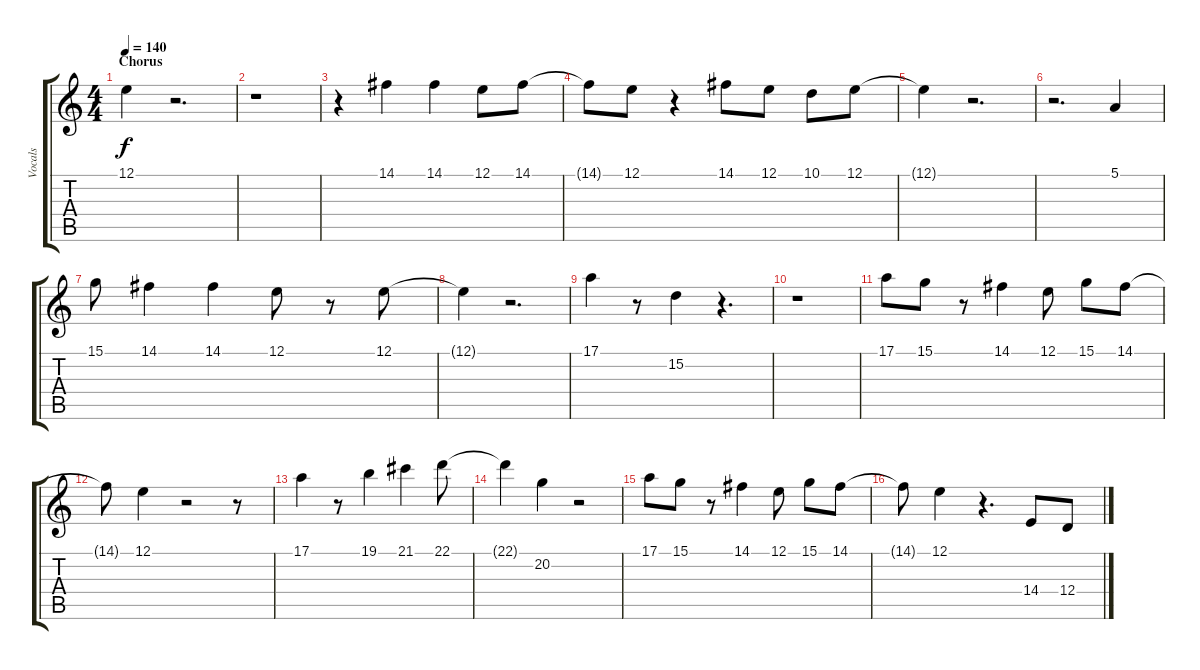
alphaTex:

\track ("Vocals" "Vocals") {instrument lead1square}
\staff {score tabs}
\tuning (E4 B3 G3 D3 A2 E2) {hide}
\ts (4 4)
\section ("" "Chorus")
\tempo 140
\clef g2
\ks c
12.1{t}.4{dy f} r.2{d} |
r.1 |
r.4 14.1.4 14.1.4 12.1.8 14.1.8 |
14.1{t}.8 12.1.8 r.4 14.1.8 12.1.8 10.1.8 12.1.8 |
12.1{t}.4 r.2{d} |
r.2{d} 5.1.4 |
15.1.8 14.1.4 14.1.4 12.1.8 r.8 12.1.8 |
12.1{t}.4 r.2{d} |
17.1.4 r.8 15.2.4 r.4{d} |
r.1 |
17.1.8 15.1.8 r.8 14.1.4 12.1.8 15.1.8 14.1.8 |
14.1{t}.8 12.1.4 r.2 r.8 |
17.1.4 r.8 19.1.4 21.1.4 22.1.8 |
22.1{t}.4 20.2.4 r.2 |
17.1.8 15.1.8 r.8 14.1.4 12.1.8 15.1.8 14.1.8 |
14.1{t}.8 12.1.4 r.4{d} 14.4.8 12.4.8
